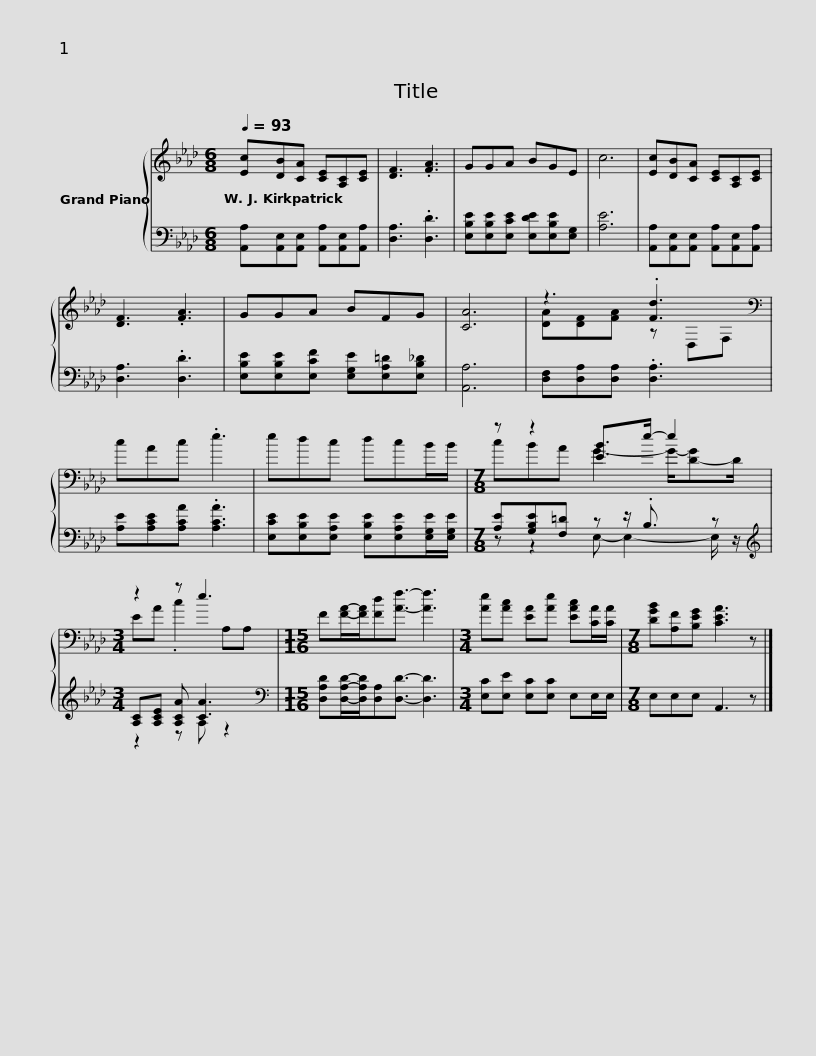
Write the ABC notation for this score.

X:1
%%score { ( 1 3 ) | ( 2 4 ) }
L:1/8
Q:1/4=93
M:6/8
I:linebreak $
K:Ab
V:1 treble
V:3 treble
V:2 bass
V:4 bass
V:1
 [Ec][DB][CA] [CE][A,C][CE] | [DF]3 .[FA]3 | GGA BGE | c6 | [Ec][DB][CA] [CE][A,C][CE] | %5
 [DF]3 .[FA]3 | GGA BFG |$ [CA]6 | z3 .[Fd]3[K:bass] | cAc .e3 | %10
 edc dcB/B/ |$[M:7/8] z z2 [EB]>e- e2 |[M:3/4] z2 z e3 |[M:15/16] F[FA]/-[FA]/[Fd][Af]3/2- [Af]3 |$[M:3/4] [Ae][Ac] [EA][Ae] [EAc][CA]/[CA]/ | %15
[M:7/8] [DGB][A,F][B,EG] [CEA]3 z |] %16
V:2
 [A,,A,][A,,E,][A,,E,] [A,,A,][A,,E,][A,,A,] | [D,A,]3 .[D,D]3 | [E,B,E][E,B,E][E,CE] [E,DE][E,B,E][E,G,] | [A,E]6 | [A,,A,][A,,E,][A,,E,] [A,,A,][A,,E,][A,,A,] | %5
 [D,A,]3 .[D,D]3 | [E,B,E][E,B,E][E,CF] [E,G,E][E,A,=D][E,B,_D] |$ [A,,A,]6 | [D,F,][D,A,][D,A,] .[D,A,]3 | [A,E][A,CE][A,CA] .[A,CA]3 | %10
 [E,CE][E,B,E][E,A,E] [E,B,E][E,A,E][E,G,E]/[E,G,E]/ |$[M:7/8] [A,E][G,B,E][F,=D] z z/ .B,3/2 z |[M:3/4][K:treble] [A,C][A,CE] [A,CA] [CA]3 |[M:15/16][K:bass] [D,A,D][D,A,D]/-[D,A,D]/[D,A,][D,D]3/2- [D,D]3 |$[M:3/4] [E,C][E,E] [E,C][E,C] E,E,/E,/ | %15
[M:7/8] E,E,E, A,,3 z |] %16
V:3
 x6 | x6 | x6 | x6 | x6 | %5
 x6 | x6 |$ x6 | [DA][DF][FA] z[K:bass] D,F, | x6 | %10
 x6 |$[M:7/8] cBA G2- G/-[D-G]D/ |[M:3/4] EA .c2 A,A, |[M:15/16] x15/2 |$[M:3/4] x6 | %15
[M:7/8] x7 |] %16
V:4
 x6 | x6 | x6 | x6 | x6 | %5
 x6 | x6 |$ x6 | x6 | x6 | %10
 x6 |$[M:7/8] z z2 E,- E,2- E,/ z/ |[M:3/4][K:treble] z2 z A, z2 |[M:15/16][K:bass] x15/2 |$[M:3/4] x6 | %15
[M:7/8] x7 |] %16
